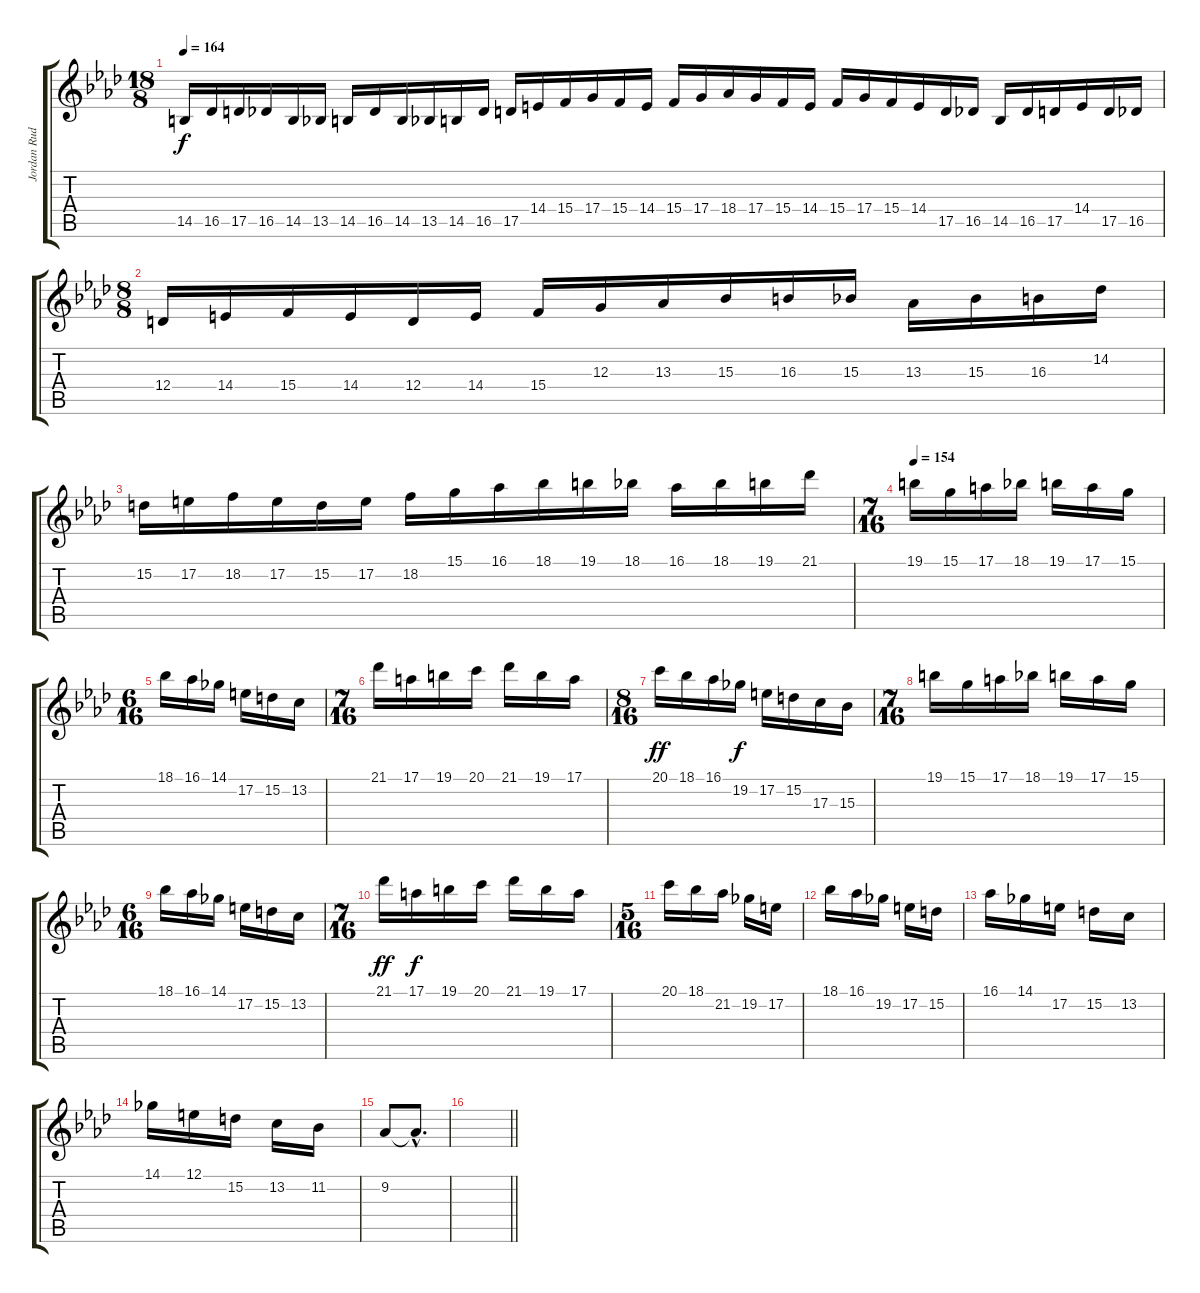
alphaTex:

\track ("Jordan Rudess - Keys" "Jordan Rud") {instrument lead2sawtooth}
\staff {score tabs}
\tuning (E4 B3 G3 D3 A2 E2) {hide}
\ts (18 8)
\tempo 164
\clef g2
\ks ab
14.5.16{dy f} 16.5.16 17.5.16 16.5.16 14.5.16 13.5.16 14.5.16 16.5.16 14.5.16 13.5.16 14.5.16 16.5.16 17.5.16 14.4.16 15.4.16 17.4.16 15.4.16 14.4.16 15.4.16 17.4.16 18.4.16 17.4.16 15.4.16 14.4.16 15.4.16 17.4.16 15.4.16 14.4.16 17.5.16 16.5.16 14.5.16 16.5.16 17.5.16 14.4.16 17.5.16 16.5.16 |
\ts (8 8)
12.4.16 14.4.16 15.4.16 14.4.16 12.4.16 14.4.16 15.4.16 12.3.16 13.3.16 15.3.16 16.3.16 15.3.16 13.3.16 15.3.16 16.3.16 14.2.16 |
15.2.16 17.2.16 18.2.16 17.2.16 15.2.16 17.2.16 18.2.16 15.1.16 16.1.16 18.1.16 19.1.16 18.1.16 16.1.16 18.1.16 19.1.16 21.1.16 |
\ts (7 16)
\tempo 154
19.1.16 15.1.16 17.1.16 18.1.16 19.1.16 17.1.16 15.1.16 |
\ts (6 16)
18.1.16 16.1.16 14.1.16 17.2.16 15.2.16 13.2.16 |
\ts (7 16)
21.1.16 17.1.16 19.1.16 20.1.16 21.1.16 19.1.16 17.1.16 |
\ts (8 16)
20.1.16{dy ff} 18.1.16 16.1.16 19.2.16{dy f} 17.2.16 15.2.16 17.3.16 15.3.16 |
\ts (7 16)
19.1.16 15.1.16 17.1.16 18.1.16 19.1.16 17.1.16 15.1.16 |
\ts (6 16)
18.1.16 16.1.16 14.1.16 17.2.16 15.2.16 13.2.16 |
\ts (7 16)
21.1.16{dy ff} 17.1.16{dy f} 19.1.16 20.1.16 21.1.16 19.1.16 17.1.16 |
\ts (5 16)
20.1.16 18.1.16 21.2.16 19.2.16 17.2.16 |
18.1.16 16.1.16 19.2.16 17.2.16 15.2.16 |
16.1.16 14.1.16 17.2.16 15.2.16 13.2.16 |
14.1.16 12.1.16 15.2.16 13.2.16 11.2.16 |
9.2.8 9.2{hac t}.8{d} |
\barLineRight lightlight
